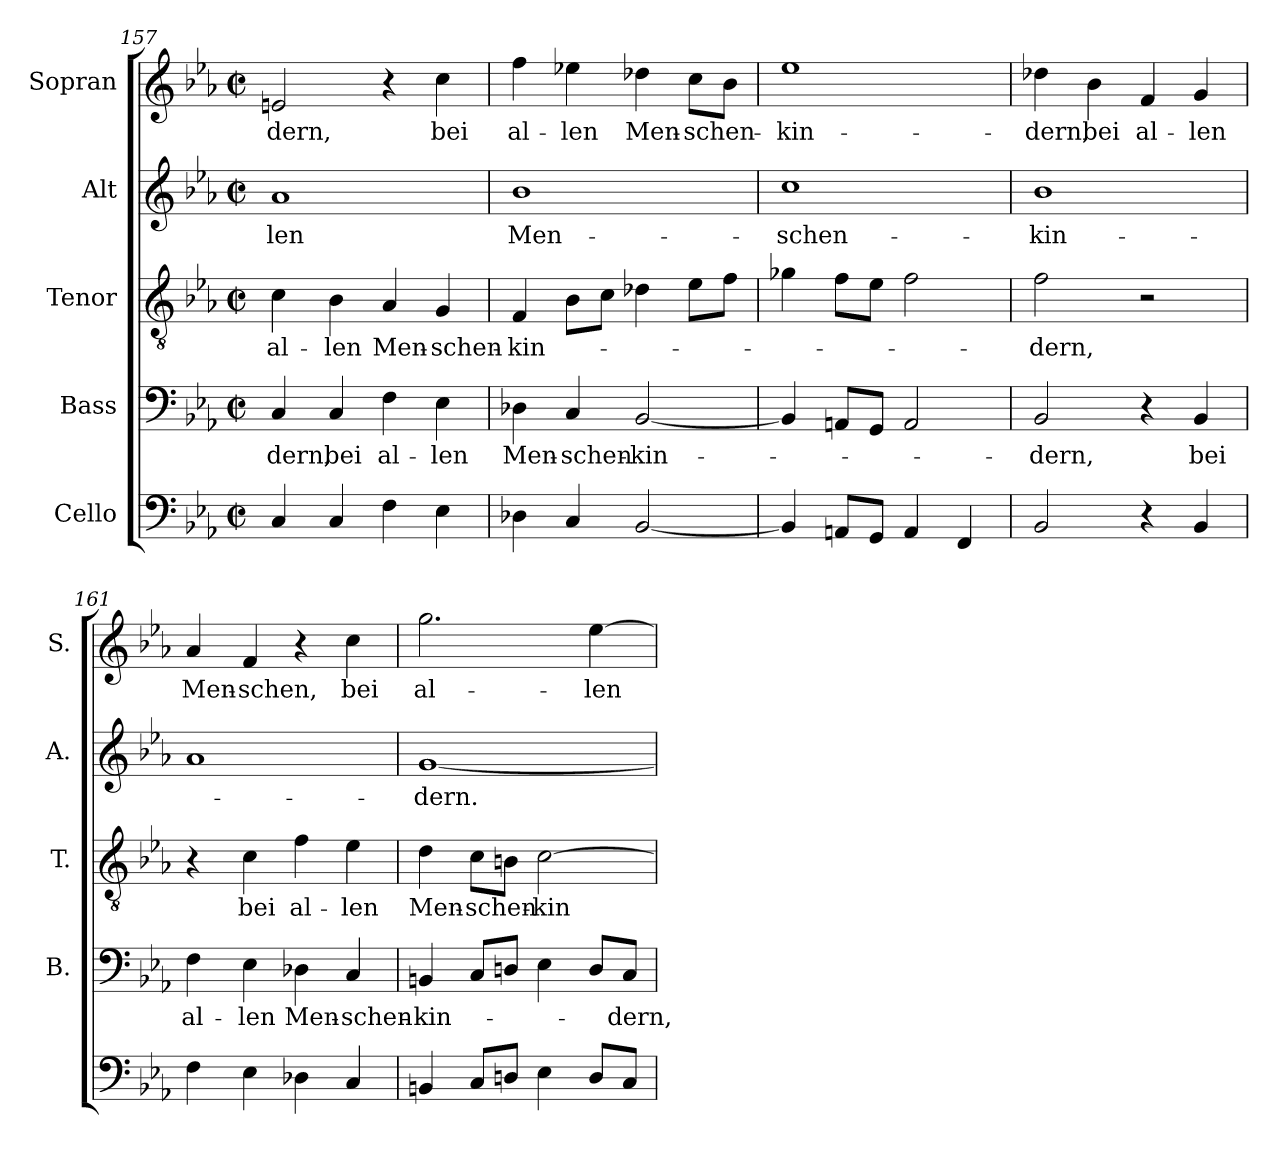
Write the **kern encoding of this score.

**kern	**kern	**text	**kern	**text	**kern	**text	**kern	**text
*part5	*part4	*part4	*part3	*part3	*part2	*part2	*part1	*part1
*staff5	*staff4	*staff4	*staff3	*staff3	*staff2	*staff2	*staff1	*staff1
*I"Cello	*I"Bass	*	*I"Tenor	*	*I"Alt	*	*I"Sopran	*
*	*I'B.	*	*I'T.	*	*I'A.	*	*I'S.	*
*clefF4	*clefF4	*	*clefGv2	*	*clefG2	*	*clefG2	*
*	*	*	*ITrd7c12	*	*	*	*	*
*k[b-e-a-]	*k[b-e-a-]	*	*k[b-e-a-]	*	*k[b-e-a-]	*	*k[b-e-a-]	*
*E-:	*E-:	*	*E-:	*	*E-:	*	*E-:	*
*M2/2	*M2/2	*	*M2/2	*	*M2/2	*	*M2/2	*
*met(c|)	*met(c|)	*	*met(c|)	*	*met(c|)	*	*met(c|)	*
=157	=157	=157	=157	=157	=157	=157	=157	=157
!	!	!LO:LY:b:color=#000000	!	!	!	!	!	!
!	!	!	!	!LO:LY:b:color=#000000	!	!	!	!
!	!	!	!	!	!	!LO:LY:b:color=#000000	!	!
!	!	!	!	!	!	!	!	!LO:LY:b:color=#000000
4Ci/	4Ci/	-dern,	4Ci\	al-	1a-i	-len	2eni/	-dern,
!	!	!LO:LY:b:color=#000000	!	!	!	!	!	!
!	!	!	!	!LO:LY:b:color=#000000	!	!	!	!
4Ci/	4Ci/	bei	4BB-i\	-len	.	.	.	.
!	!	!LO:LY:b:color=#000000	!	!	!	!	!	!
!	!	!	!	!LO:LY:b:color=#000000	!	!	!	!
4Fi\	4Fi\	al-	4AA-i/	Men-	.	.	4r	.
!	!	!LO:LY:b:color=#000000	!	!	!	!	!	!
!	!	!	!	!LO:LY:b:color=#000000	!	!	!	!
!	!	!	!	!	!	!	!	!LO:LY:b:color=#000000
4E-i\	4E-i\	-len	4GGi/	-schen-	.	.	4cci\	bei
=158	=158	=158	=158	=158	=158	=158	=158	=158
!	!	!LO:LY:b:color=#000000	!	!	!	!	!	!
!	!	!	!	!LO:LY:b:color=#000000	!	!	!	!
!	!	!	!	!	!	!LO:LY:b:color=#000000	!	!
!	!	!	!	!	!	!	!	!LO:LY:b:color=#000000
4D-Xi\	4D-Xi\	Men-	4FFi/	-kin-	1b-i	Men-	4ffi\	al-
!	!	!LO:LY:b:color=#000000	!	!	!	!	!	!
!	!	!	!	!	!	!	!	!LO:LY:b:color=#000000
4Ci/	4Ci/	-schen-	8BB-i\L	.	.	.	4ee-Xi\	-len
.	.	.	8Ci\J	.	.	.	.	.
!	!	!LO:LY:b:color=#000000	!	!	!	!	!	!
!	!	!	!	!	!	!	!	!LO:LY:b:color=#000000
[<2BB-i/	[<2BB-i/	-kin-	4D-Xi\	.	.	.	4dd-Xi\	Men-
!	!	!	!	!	!	!	!	!LO:LY:b:color=#000000
.	.	.	8E-i\L	.	.	.	8cci\L	-schen-
.	.	.	8Fi\J	.	.	.	8b-i\J	.
=159	=159	=159	=159	=159	=159	=159	=159	=159
!	!	!	!	!	!	!LO:LY:b:color=#000000	!	!
!	!	!	!	!	!	!	!	!LO:LY:b:color=#000000
4BB-i/]	4BB-i/]	.	4G-Xi\	.	1cci	-schen-	1ee-i	-kin-
8AAni/L	8AAni/L	.	8Fi\L	.	.	.	.	.
8GGi/J	8GGi/J	.	8E-i\J	.	.	.	.	.
4AAi/	2AAi/	.	2Fi\	.	.	.	.	.
4FFi/	.	.	.	.	.	.	.	.
=160	=160	=160	=160	=160	=160	=160	=160	=160
!	!	!LO:LY:b:color=#000000	!	!	!	!	!	!
!	!	!	!	!LO:LY:b:color=#000000	!	!	!	!
!	!	!	!	!	!	!LO:LY:b:color=#000000	!	!
!	!	!	!	!	!	!	!	!LO:LY:b:color=#000000
2BB-i/	2BB-i/	-dern,	2Fi\	-dern,	1b-i	-kin-	4dd-Xi\	-dern,
!	!	!	!	!	!	!	!	!LO:LY:b:color=#000000
.	.	.	.	.	.	.	4b-i\	bei
!	!	!	!	!	!	!	!	!LO:LY:b:color=#000000
4r	4r	.	2r	.	.	.	4fi/	al-
!	!	!LO:LY:b:color=#000000	!	!	!	!	!	!
!	!	!	!	!	!	!	!	!LO:LY:b:color=#000000
4BB-i/	4BB-i/	bei	.	.	.	.	4gi/	-len
!!LO:PB:g=z
=161	=161	=161	=161	=161	=161	=161	=161	=161
!	!	!LO:LY:b:color=#000000	!	!	!	!	!	!
!	!	!	!	!	!	!	!	!LO:LY:b:color=#000000
4Fi\	4Fi\	al-	4r	.	1a-i	.	4a-i/	Men-
!	!	!LO:LY:b:color=#000000	!	!	!	!	!	!
!	!	!	!	!LO:LY:b:color=#000000	!	!	!	!
!	!	!	!	!	!	!	!	!LO:LY:b:color=#000000
4E-i\	4E-i\	-len	4Ci\	bei	.	.	4fi/	-schen,
!	!	!LO:LY:b:color=#000000	!	!	!	!	!	!
!	!	!	!	!LO:LY:b:color=#000000	!	!	!	!
4D-Xi\	4D-Xi\	Men-	4Fi\	al-	.	.	4r	.
!	!	!LO:LY:b:color=#000000	!	!	!	!	!	!
!	!	!	!	!LO:LY:b:color=#000000	!	!	!	!
!	!	!	!	!	!	!	!	!LO:LY:b:color=#000000
4Ci/	4Ci/	-schen-	4E-i\	-len	.	.	4cci\	bei
=162	=162	=162	=162	=162	=162	=162	=162	=162
!	!	!LO:LY:b:color=#000000	!	!	!	!	!	!
!	!	!	!	!LO:LY:b:color=#000000	!	!	!	!
!	!	!	!	!	!	!LO:LY:b:color=#000000	!	!
!	!	!	!	!	!	!	!	!LO:LY:b:color=#000000
4BBni/	4BBni/	-kin-	4Di\	Men-	[<1gi	-dern.	2.ggi\	al-
!	!	!	!	!LO:LY:b:color=#000000	!	!	!	!
8Ci/L	8Ci/L	.	8Ci\L	-schen-	.	.	.	.
8Dni/J	8Dni/J	.	8BBni\J	.	.	.	.	.
!	!	!	!	!LO:LY:b:color=#000000	!	!	!	!
4E-i\	4E-i\	.	[>2Ci\	-kin-	.	.	.	.
!	!	!	!	!	!	!	!	!LO:LY:b:color=#000000
8Di/L	8Di/L	.	.	.	.	.	[>4ee-i\	-len
!	!	!LO:LY:b:color=#000000	!	!	!	!	!	!
8Ci/J	8Ci/J	-dern,	.	.	.	.	.	.
=	=	=	=	=	=	=	=	=
*-	*-	*-	*-	*-	*-	*-	*-	*-
